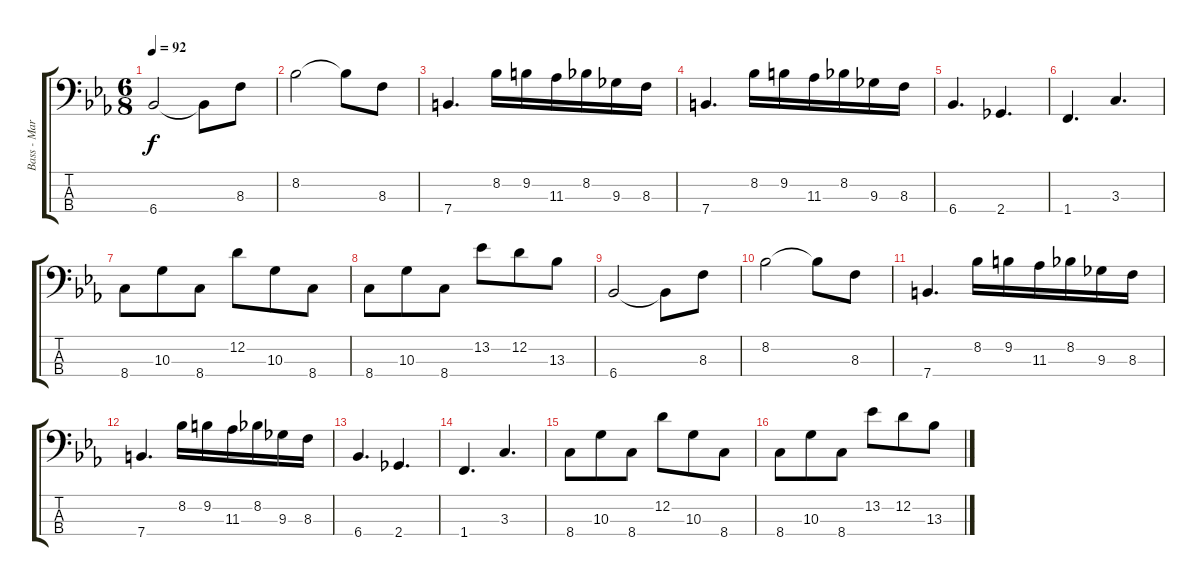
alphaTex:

\track ("Bass - Martin Lopez" "Bass - Mar") {instrument electricbassfinger}
\staff {score tabs}
\tuning (G2 D2 A1 E1) {hide}
\ts (6 8)
\tempo 92
\clef f4
\ks cminor
6.4.2{dy f} 6.4{t}.8 8.3.8 |
8.2.2 8.2{t}.8 8.3.8 |
7.4.4{d} 8.2.16 9.2.16 11.3.16 8.2.16 9.3.16 8.3.16 |
7.4.4{d} 8.2.16 9.2.16 11.3.16 8.2.16 9.3.16 8.3.16 |
6.4.4{d} 2.4.4{d} |
1.4.4{d} 3.3.4{d} |
8.4.8 10.3.8 8.4.8 12.2.8 10.3.8 8.4.8 |
8.4.8 10.3.8 8.4.8 13.2.8 12.2.8 13.3.8 |
6.4.2 6.4{t}.8 8.3.8 |
8.2.2 8.2{t}.8 8.3.8 |
7.4.4{d} 8.2.16 9.2.16 11.3.16 8.2.16 9.3.16 8.3.16 |
7.4.4{d} 8.2.16 9.2.16 11.3.16 8.2.16 9.3.16 8.3.16 |
6.4.4{d} 2.4.4{d} |
1.4.4{d} 3.3.4{d} |
8.4.8 10.3.8 8.4.8 12.2.8 10.3.8 8.4.8 |
8.4.8 10.3.8 8.4.8 13.2.8 12.2.8 13.3.8
